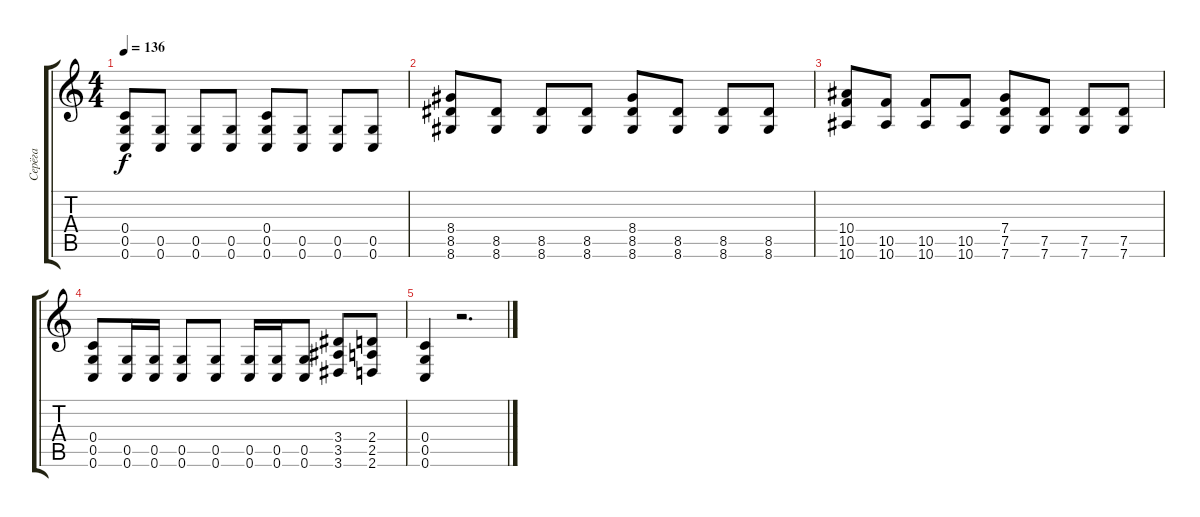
\track ("Серёга" "Серёга") {instrument distortionguitar}
\staff {score tabs}
\tuning (D4 A3 F3 C3 G2 C2) {hide}
\ts (4 4)
\tempo 136
\clef g2
\ks c
(0.4 0.5 0.6).8{dy f} (0.5 0.6).8 (0.5 0.6).8 (0.5 0.6).8 (0.4 0.5 0.6).8 (0.5 0.6).8 (0.5 0.6).8 (0.5 0.6).8 |
(8.4 8.5 8.6).8 (8.5 8.6).8 (8.5 8.6).8 (8.5 8.6).8 (8.4 8.5 8.6).8 (8.5 8.6).8 (8.5 8.6).8 (8.5 8.6).8 |
(10.4 10.5 10.6).8 (10.5 10.6).8 (10.5 10.6).8 (10.5 10.6).8 (7.4 7.5 7.6).8 (7.5 7.6).8 (7.5 7.6).8 (7.5 7.6).8 |
(0.4 0.5 0.6).8 (0.5 0.6).16 (0.5 0.6).16 (0.5 0.6).8 (0.5 0.6).8 (0.5 0.6).16 (0.5 0.6).16 (0.5 0.6).8 (3.4 3.5 3.6).8 (2.4 2.5 2.6).8 |
(0.4 0.5 0.6).4 r.2{d}
